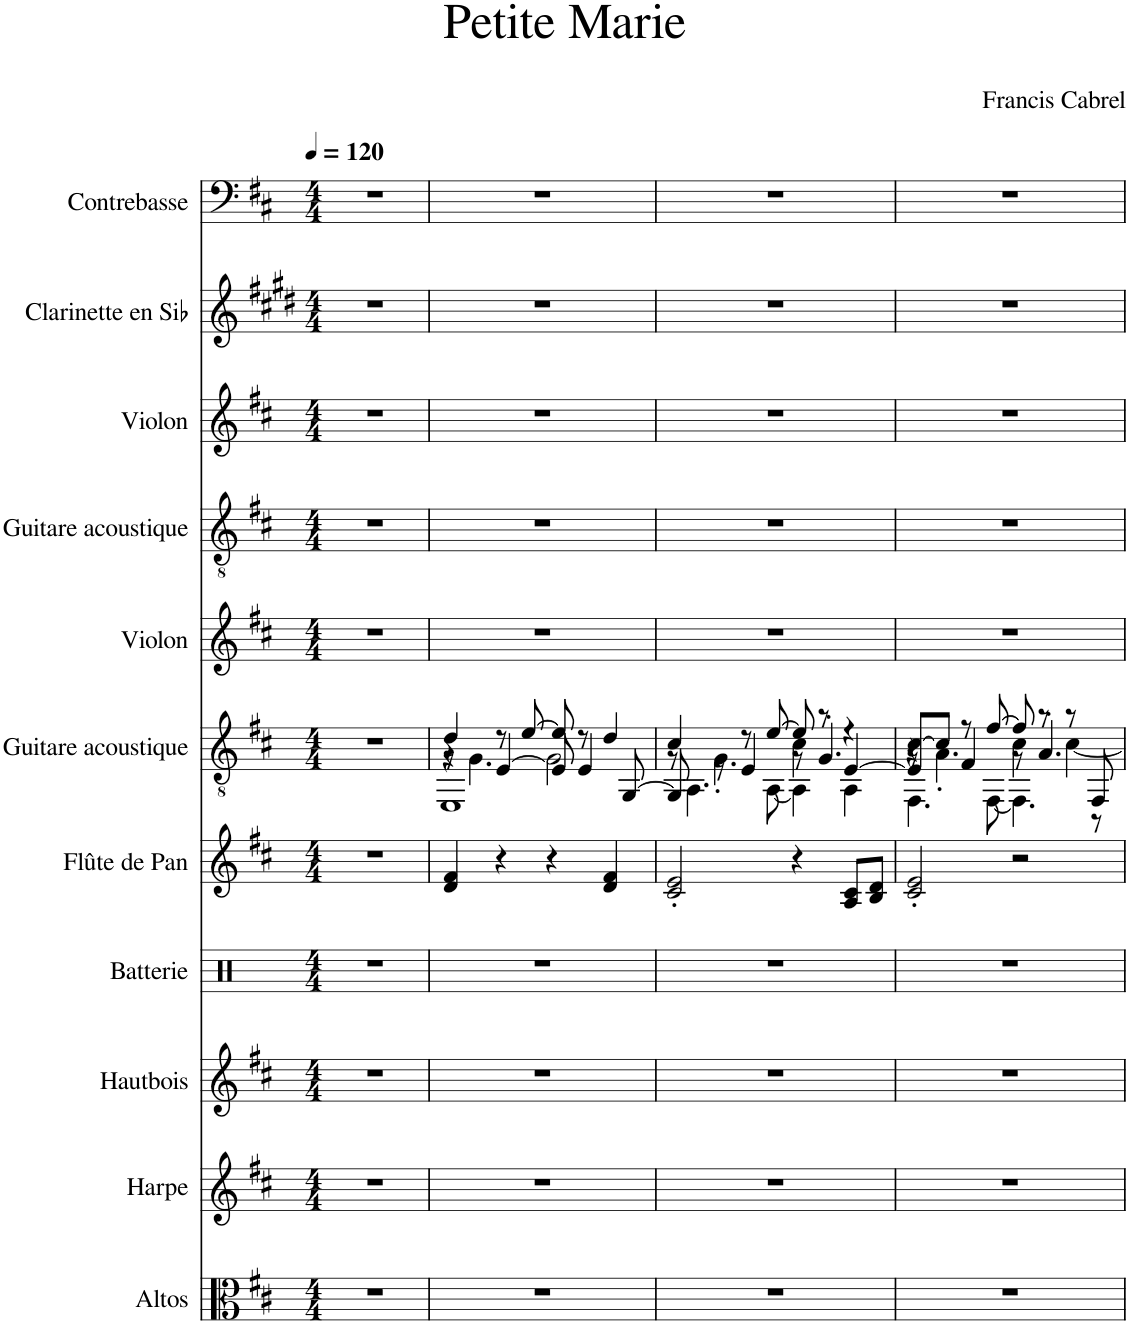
**kern	**kern	**kern	**kern	**kern	**kern	**kern	**kern	**kern	**kern	**kern
*part11	*part10	*part9	*part8	*part7	*part6	*part5	*part4	*part3	*part2	*part1
*staff11	*staff10	*staff9	*staff8	*staff7	*staff6	*staff5	*staff4	*staff3	*staff2	*staff1
*I"Altos	*I"Harpe	*I"Hautbois	*I"Batterie	*I"Flûte de Pan	*I"Guitare acoustique	*I"Violon	*I"Guitare acoustique	*I"Violon	*I"Clarinette en Sib	*I"Contrebasse
*I'Alt.	*I'Hrp.	*I'Htbs.	*I'Bat.	*I'Fl. Pn.	*I'Guit.	*I'Vln.	*I'Guit.	*I'Vln.	*I'Clar. Sib	*I'Cb.
*clefC3	*clefG2	*clefG2	*clefX	*clefG2	*clefGv2	*clefG2	*clefGv2	*clefG2	*clefG2	*clefF4
*	*	*	*	*	*	*	*	*	*Trd1c2	*Trd7c12
*k[f#c#]	*k[f#c#]	*k[f#c#]	*k[]	*k[f#c#]	*k[f#c#]	*k[f#c#]	*k[f#c#]	*k[f#c#]	*k[f#c#g#d#]	*k[f#c#]
*M4/4	*M4/4	*M4/4	*M4/4	*M4/4	*M4/4	*M4/4	*M4/4	*M4/4	*M4/4	*M4/4
*MM120	*MM120	*MM120	*MM120	*MM120	*MM120	*MM120	*MM120	*MM120	*MM120	*MM120
=1	=1	=1	=1	=1	=1	=1	=1	=1	=1	=1
1r	1r	1r	1r	1r	1r	1r	1r	1r	1r	1r
=2	=2	=2	=2	=2	=2	=2	=2	=2	=2	=2
*	*	*	*	*	*^	*	*	*	*	*
*	*	*	*	*	*	*^	*	*	*	*	*
*	*	*	*	*	*	*	*^	*	*	*	*	*
1r	1r	1r	1r	4d/ 4f#/	4d/	8r	4r	1EE	1r	1r	1r	1r	1r
.	.	.	.	.	.	4.G\	.	.	.	.	.	.	.
.	.	.	.	4r	8r	.	[4E/	.	.	.	.	.	.
.	.	.	.	.	[8e/	.	.	.	.	.	.	.	.
.	.	.	.	4r	8e/]	2G\	8E/]	.	.	.	.	.	.
.	.	.	.	.	8r	.	4E/	.	.	.	.	.	.
.	.	.	.	4d/ 4f#/	4d/	.	.	.	.	.	.	.	.
.	.	.	.	.	.	.	[8GG/	.	.	.	.	.	.
=3	=3	=3	=3	=3	=3	=3	=3	=3	=3	=3	=3	=3	=3
1r	1r	1r	1r	2c#/' 2e/'	4c#/	8r	8GG/]	4.AA\	1r	1r	1r	1r	1r
.	.	.	.	.	.	4.G'\	8r	.	.	.	.	.	.
.	.	.	.	.	8r	.	4E/	.	.	.	.	.	.
.	.	.	.	.	[8e/	.	.	[8AA\	.	.	.	.	.
.	.	.	.	4r	8e/]	4c#\	8r	4AA\]	.	.	.	.	.
.	.	.	.	.	8r	.	4.G'/	.	.	.	.	.	.
.	.	.	.	8A/ 8c#/L	[4E/	4r	.	4AA\	.	.	.	.	.
.	.	.	.	8B/ 8d/J	.	.	.	.	.	.	.	.	.
=4	=4	=4	=4	=4	=4	=4	=4	=4	=4	=4	=4	=4	=4
1r	1r	1r	1r	2c#/' 2e/'	8E/] [8c#/L	8r	4r	4.FF#\	1r	1r	1r	1r	1r
.	.	.	.	.	8c#/J]	4.A'\	.	.	.	.	.	.	.
.	.	.	.	.	8r	.	4F#/	.	.	.	.	.	.
.	.	.	.	.	[8f#/	.	.	[8FF#\	.	.	.	.	.
.	.	.	.	2r	8f#/]	4c#\	8r	4.FF#\]	.	.	.	.	.
.	.	.	.	.	8r	.	4.A'/	.	.	.	.	.	.
.	.	.	.	.	8r	[4c#\	.	.	.	.	.	.	.
.	.	.	.	.	8FF#/	.	.	8r	.	.	.	.	.
*	*	*	*	*	*v	*v	*v	*v	*	*	*	*	*
=	=	=	=	=	=	=	=	=	=	=
*-	*-	*-	*-	*-	*-	*-	*-	*-	*-	*-
